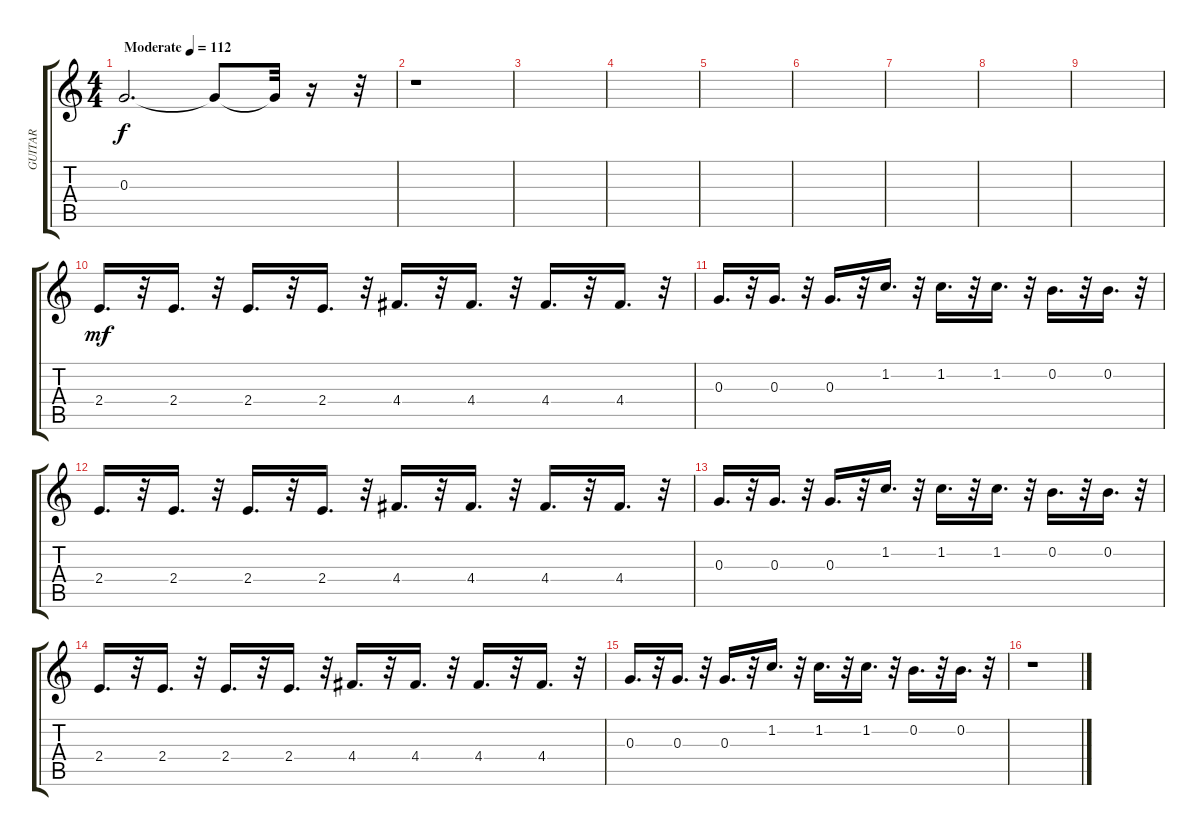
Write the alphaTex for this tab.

\track ("GUITAR" "GUITAR") {instrument distortionguitar}
\staff {score tabs}
\tuning (E4 B3 G3 D3 A2 E2) {hide}
\ts (4 4)
\tempo (112 "Moderate")
\clef g2
\ks c
0.3.2{d dy f instrument distortionguitar} 0.3{t}.8 0.3{t}.32 r.16 r.32 |
r.1 |
|
|
|
|
|
|
|
2.4.16{d dy mf} r.32 2.4.16{d} r.32 2.4.16{d} r.32 2.4.16{d} r.32 4.4.16{d} r.32 4.4.16{d} r.32 4.4.16{d} r.32 4.4.16{d} r.32 |
0.3.16{d} r.32 0.3.16{d} r.32 0.3.16{d} r.32 1.2.16{d} r.32 1.2.16{d} r.32 1.2.16{d} r.32 0.2.16{d} r.32 0.2.16{d} r.32 |
2.4.16{d} r.32 2.4.16{d} r.32 2.4.16{d} r.32 2.4.16{d} r.32 4.4.16{d} r.32 4.4.16{d} r.32 4.4.16{d} r.32 4.4.16{d} r.32 |
0.3.16{d} r.32 0.3.16{d} r.32 0.3.16{d} r.32 1.2.16{d} r.32 1.2.16{d} r.32 1.2.16{d} r.32 0.2.16{d} r.32 0.2.16{d} r.32 |
2.4.16{d} r.32 2.4.16{d} r.32 2.4.16{d} r.32 2.4.16{d} r.32 4.4.16{d} r.32 4.4.16{d} r.32 4.4.16{d} r.32 4.4.16{d} r.32 |
0.3.16{d} r.32 0.3.16{d} r.32 0.3.16{d} r.32 1.2.16{d} r.32 1.2.16{d} r.32 1.2.16{d} r.32 0.2.16{d} r.32 0.2.16{d} r.32 |
r.1
